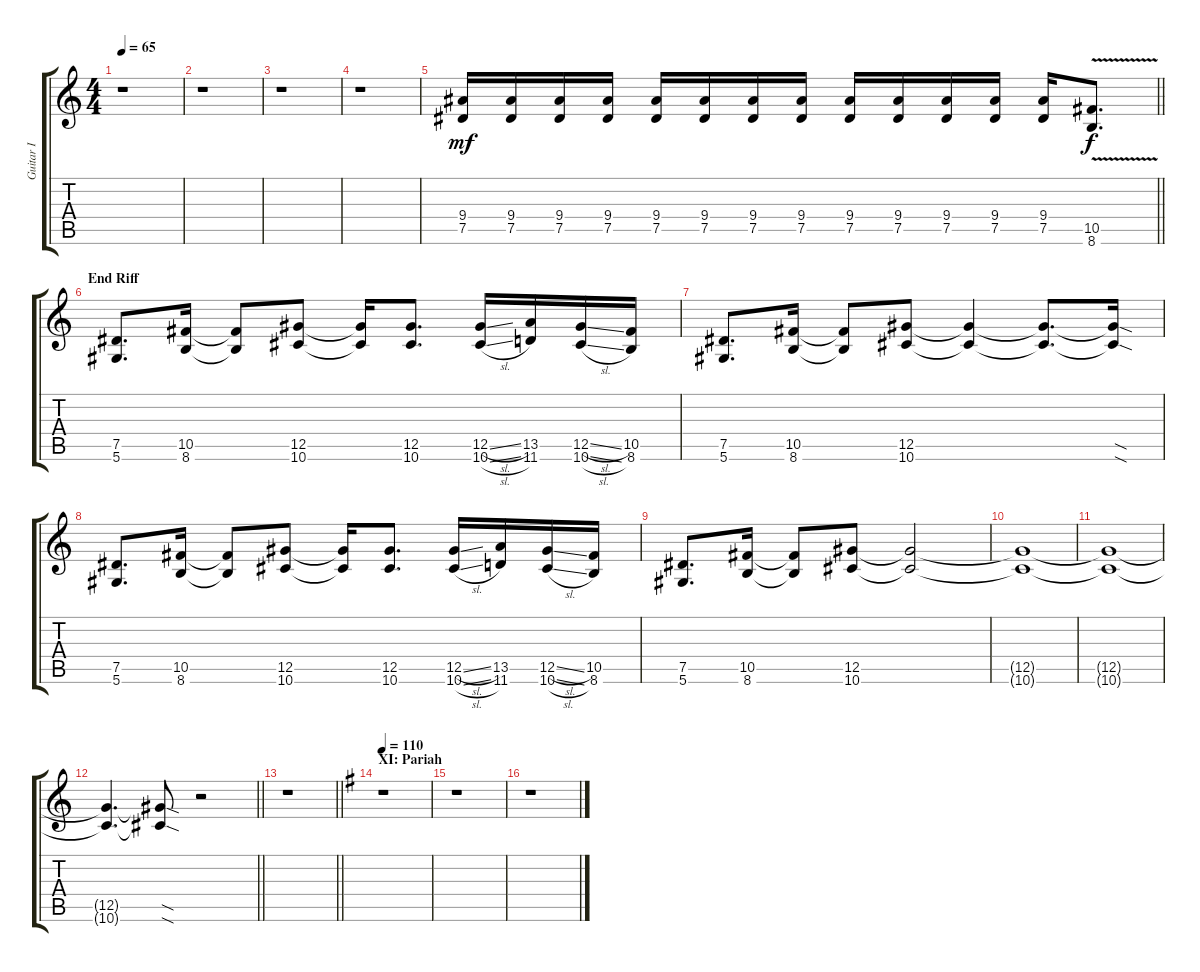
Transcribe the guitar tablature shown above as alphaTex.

\track ("Guitar I" "Guitar I") {instrument distortionguitar}
\staff {score tabs}
\tuning (Eb4 Bb3 Gb3 Db3 Ab2 Eb2) {hide}
\ts (4 4)
\tempo 65
\clef g2
\ks aminor
r.1{dy f} |
r.1 |
r.1 |
r.1 |
\barLineRight lightlight
(9.4 7.5).16{dy mf} (9.4 7.5).16 (9.4 7.5).16 (9.4 7.5).16 (9.4 7.5).16 (9.4 7.5).16 (9.4 7.5).16 (9.4 7.5).16 (9.4 7.5).16 (9.4 7.5).16 (9.4 7.5).16 (9.4 7.5).16 (9.4 7.5).16 (10.5{v} 8.6{v}).8{d dy f} |
\section ("" "End Riff")
(7.5 5.6).8{d} (10.5 8.6).16 (10.5{t} 8.6{t}).8 (12.5 10.6).8 (12.5{t} 10.6{t}).16 (12.5 10.6).8{d} (12.5{sl} 10.6{sl}).16 (13.5 11.6).16 (12.5{sl} 10.6{sl}).16 (10.5 8.6).16 |
(7.5 5.6).8{d} (10.5 8.6).16 (10.5{t} 8.6{t}).8 (12.5 10.6).8 (12.5{t} 10.6{t}).4 (12.5{t} 10.6{t}).8{d} (12.5{sod t} 10.6{sod t}).16 |
(7.5 5.6).8{d} (10.5 8.6).16 (10.5{t} 8.6{t}).8 (12.5 10.6).8 (12.5{t} 10.6{t}).16 (12.5 10.6).8{d} (12.5{sl} 10.6{sl}).16 (13.5 11.6).16 (12.5{sl} 10.6{sl}).16 (10.5 8.6).16 |
(7.5 5.6).8{d} (10.5 8.6).16 (10.5{t} 8.6{t}).8 (12.5 10.6).8 (12.5{t} 10.6{t}).2 |
(12.5{t} 10.6{t}).1 |
(12.5{t} 10.6{t}).1 |
\barLineRight lightlight
(12.5{t} 10.6{t}).4{d} (12.5{sod t} 10.6{sod t}).8 r.2 |
\barLineRight lightlight
r.1 |
\section ("" "XI: Pariah")
\tempo 110
\ks eminor
r.1 |
r.1 |
r.1
